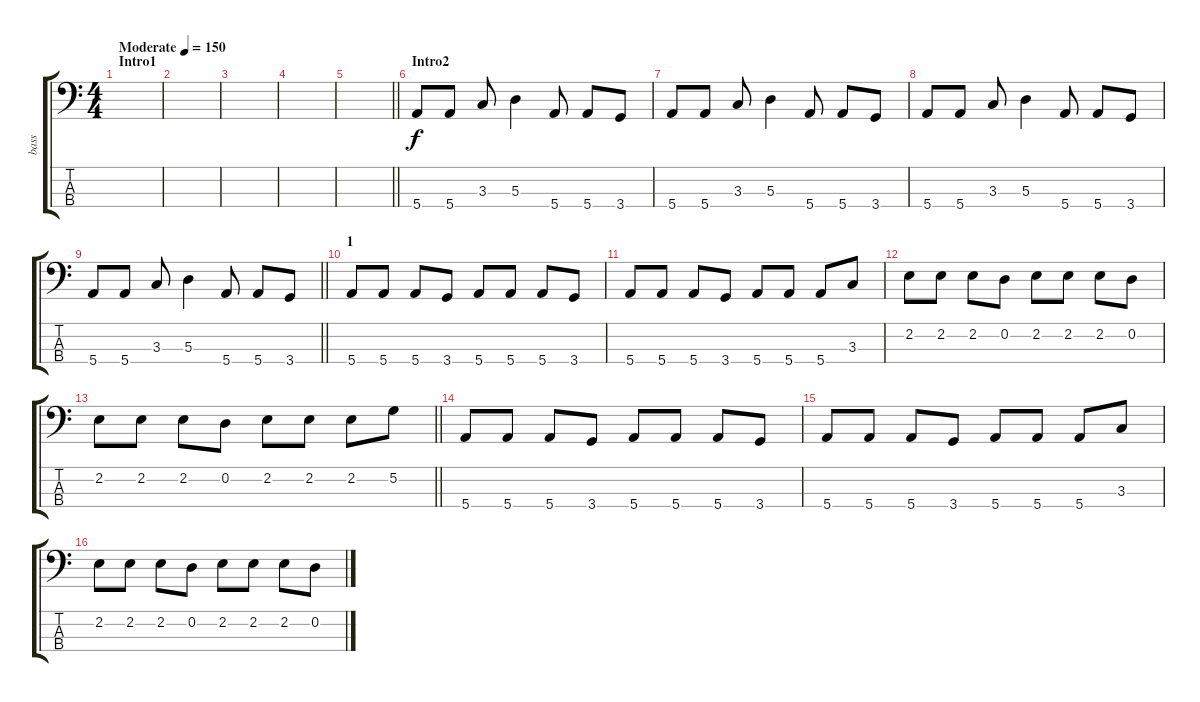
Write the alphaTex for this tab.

\track ("bass" "bass") {instrument electricbasspick}
\staff {score tabs}
\tuning (G2 D2 A1 E1) {hide}
\ts (4 4)
\section ("" "Intro1")
\tempo (150 "Moderate")
\clef f4
\ks c
|
|
|
|
\barLineRight lightlight
|
\section ("" "Intro2")
5.4.8 5.4.8 3.3.8 5.3.4 5.4.8 5.4.8 3.4.8 |
5.4.8 5.4.8 3.3.8 5.3.4 5.4.8 5.4.8 3.4.8 |
5.4.8 5.4.8 3.3.8 5.3.4 5.4.8 5.4.8 3.4.8 |
\barLineRight lightlight
5.4.8 5.4.8 3.3.8 5.3.4 5.4.8 5.4.8 3.4.8 |
\section ("" "1")
5.4.8 5.4.8 5.4.8 3.4.8 5.4.8 5.4.8 5.4.8 3.4.8 |
5.4.8 5.4.8 5.4.8 3.4.8 5.4.8 5.4.8 5.4.8 3.3.8 |
2.2.8 2.2.8 2.2.8 0.2.8 2.2.8 2.2.8 2.2.8 0.2.8 |
\barLineRight lightlight
2.2.8 2.2.8 2.2.8 0.2.8 2.2.8 2.2.8 2.2.8 5.2.8 |
5.4.8 5.4.8 5.4.8 3.4.8 5.4.8 5.4.8 5.4.8 3.4.8 |
5.4.8 5.4.8 5.4.8 3.4.8 5.4.8 5.4.8 5.4.8 3.3.8 |
2.2.8 2.2.8 2.2.8 0.2.8 2.2.8 2.2.8 2.2.8 0.2.8
